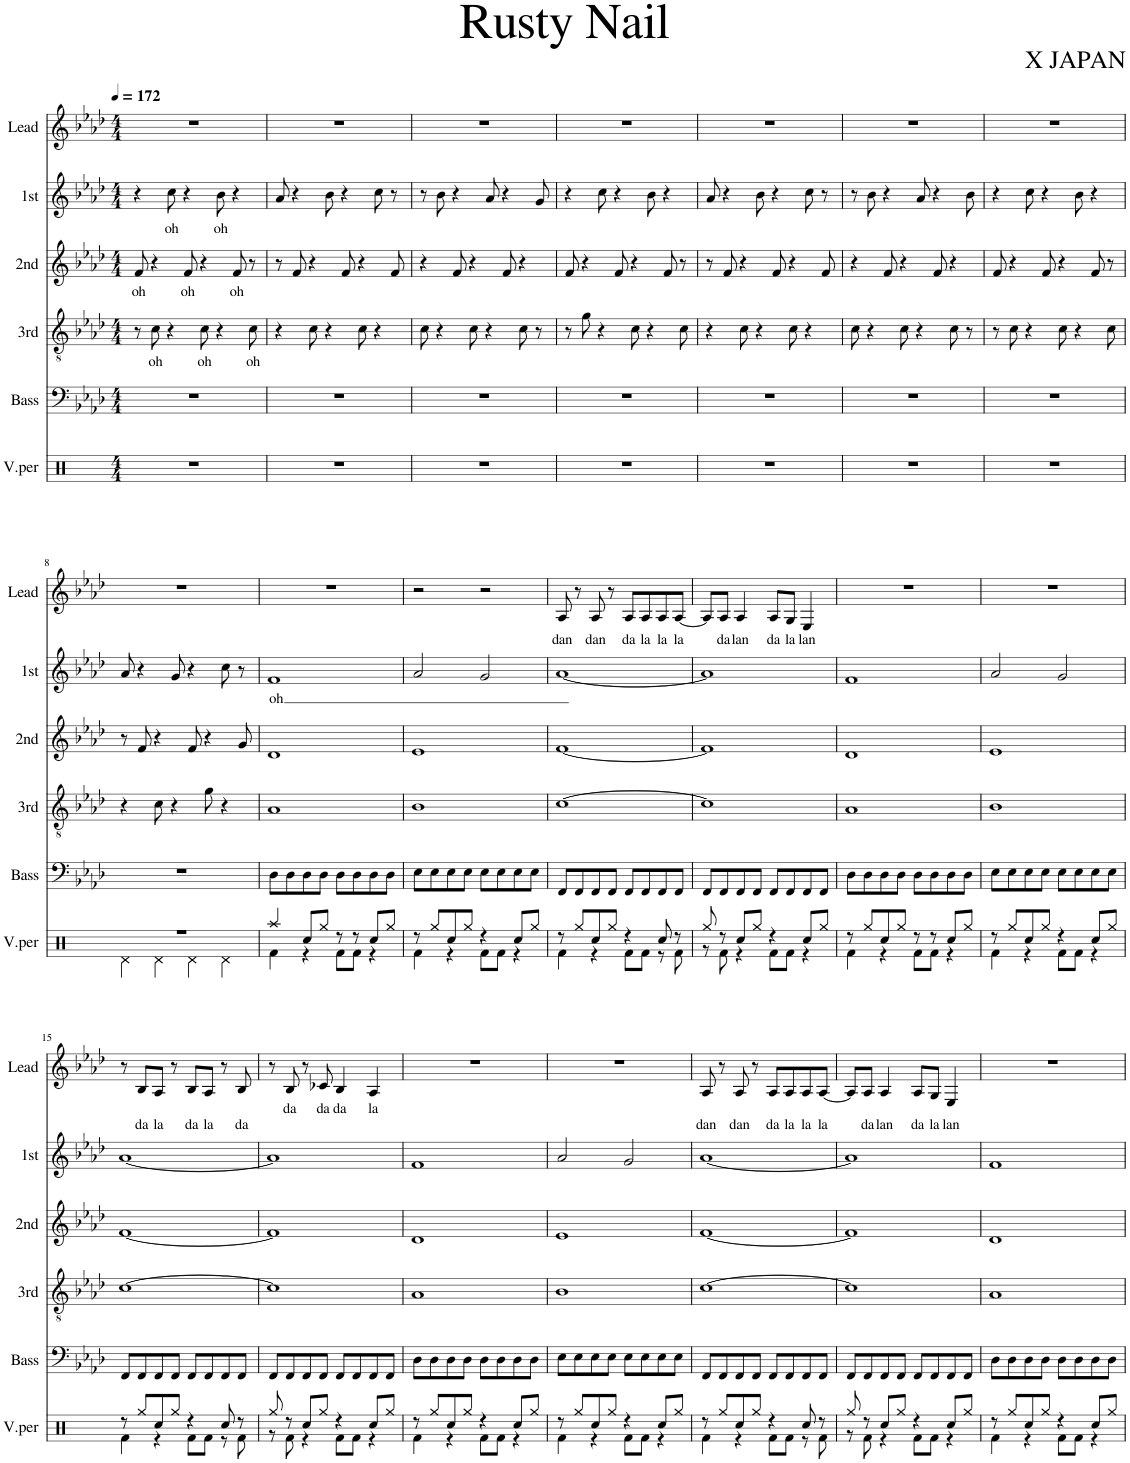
**kern	**kern	**kern	**text	**kern	**text	**kern	**text	**kern	**text	**text
*part6	*part5	*part4	*part4	*part3	*part3	*part2	*part2	*part1	*part1	*part1
*staff6	*staff5	*staff4	*staff4	*staff3	*staff3	*staff2	*staff2	*staff1	*staff1	*staff1
*I"V.per	*I"Bass	*I"3rd	*	*I"2nd	*	*I"1st	*	*I"Lead	*	*
*I'V.per	*I'Bass	*I'3rd	*	*I'2nd	*	*I'1st	*	*I'Lead	*	*
*clefX	*clefF4	*clefGv2	*	*clefG2	*	*clefG2	*	*clefG2	*	*
*k[]	*k[b-e-a-d-]	*k[b-e-a-d-]	*	*k[b-e-a-d-]	*	*k[b-e-a-d-]	*	*k[b-e-a-d-]	*	*
*M4/4	*M4/4	*M4/4	*	*M4/4	*	*M4/4	*	*M4/4	*	*
*MM172	*MM172	*MM172	*	*MM172	*	*MM172	*	*MM172	*	*
=1	=1	=1	=1	=1	=1	=1	=1	=1	=1	=1
!	!	!	!	!	!LO:LY:b	!	!	!	!	!
1r	1r	8r	.	8f/	oh	4r	.	1r	.	.
!	!	!	!LO:LY:b	!	!	!	!	!	!	!
.	.	8c\	oh	4r	.	.	.	.	.	.
!	!	!	!	!	!	!	!LO:LY:b	!	!	!
.	.	4r	.	.	.	8cc\	oh	.	.	.
!	!	!	!	!	!LO:LY:b	!	!	!	!	!
.	.	.	.	8f/	oh	4r	.	.	.	.
!	!	!	!LO:LY:b	!	!	!	!	!	!	!
.	.	8c\	oh	4r	.	.	.	.	.	.
!	!	!	!	!	!	!	!LO:LY:b	!	!	!
.	.	4r	.	.	.	8b-\	oh	.	.	.
!	!	!	!	!	!LO:LY:b	!	!	!	!	!
.	.	.	.	8f/	oh	4r	.	.	.	.
!	!	!	!LO:LY:b	!	!	!	!	!	!	!
.	.	8c\	oh	8r	.	.	.	.	.	.
=2	=2	=2	=2	=2	=2	=2	=2	=2	=2	=2
1r	1r	4r	.	8r	.	8a-/	.	1r	.	.
.	.	.	.	8f/	.	4r	.	.	.	.
.	.	8c\	.	4r	.	.	.	.	.	.
.	.	4r	.	.	.	8b-\	.	.	.	.
.	.	.	.	8f/	.	4r	.	.	.	.
.	.	8c\	.	4r	.	.	.	.	.	.
.	.	4r	.	.	.	8cc\	.	.	.	.
.	.	.	.	8f/	.	8r	.	.	.	.
=3	=3	=3	=3	=3	=3	=3	=3	=3	=3	=3
1r	1r	8c\	.	4r	.	8r	.	1r	.	.
.	.	4r	.	.	.	8b-\	.	.	.	.
.	.	.	.	8f/	.	4r	.	.	.	.
.	.	8c\	.	4r	.	.	.	.	.	.
.	.	4r	.	.	.	8a-/	.	.	.	.
.	.	.	.	8f/	.	4r	.	.	.	.
.	.	8c\	.	4r	.	.	.	.	.	.
.	.	8r	.	.	.	8g/	.	.	.	.
=4	=4	=4	=4	=4	=4	=4	=4	=4	=4	=4
1r	1r	8r	.	8f/	.	4r	.	1r	.	.
.	.	8g\	.	4r	.	.	.	.	.	.
.	.	4r	.	.	.	8cc\	.	.	.	.
.	.	.	.	8f/	.	4r	.	.	.	.
.	.	8c\	.	4r	.	.	.	.	.	.
.	.	4r	.	.	.	8b-\	.	.	.	.
.	.	.	.	8f/	.	4r	.	.	.	.
.	.	8c\	.	8r	.	.	.	.	.	.
=5	=5	=5	=5	=5	=5	=5	=5	=5	=5	=5
1r	1r	4r	.	8r	.	8a-/	.	1r	.	.
.	.	.	.	8f/	.	4r	.	.	.	.
.	.	8c\	.	4r	.	.	.	.	.	.
.	.	4r	.	.	.	8b-\	.	.	.	.
.	.	.	.	8f/	.	4r	.	.	.	.
.	.	8c\	.	4r	.	.	.	.	.	.
.	.	4r	.	.	.	8cc\	.	.	.	.
.	.	.	.	8f/	.	8r	.	.	.	.
=6	=6	=6	=6	=6	=6	=6	=6	=6	=6	=6
1r	1r	8c\	.	4r	.	8r	.	1r	.	.
.	.	4r	.	.	.	8b-\	.	.	.	.
.	.	.	.	8f/	.	4r	.	.	.	.
.	.	8c\	.	4r	.	.	.	.	.	.
.	.	4r	.	.	.	8a-/	.	.	.	.
.	.	.	.	8f/	.	4r	.	.	.	.
.	.	8c\	.	4r	.	.	.	.	.	.
.	.	8r	.	.	.	8b-\	.	.	.	.
=7	=7	=7	=7	=7	=7	=7	=7	=7	=7	=7
1r	1r	8r	.	8f/	.	4r	.	1r	.	.
.	.	8c\	.	4r	.	.	.	.	.	.
.	.	4r	.	.	.	8cc\	.	.	.	.
.	.	.	.	8f/	.	4r	.	.	.	.
.	.	8c\	.	4r	.	.	.	.	.	.
.	.	4r	.	.	.	8b-\	.	.	.	.
.	.	.	.	8f/	.	4r	.	.	.	.
.	.	8c\	.	8r	.	.	.	.	.	.
!!LO:LB:g=z
=8	=8	=8	=8	=8	=8	=8	=8	=8	=8	=8
*^	*	*	*	*	*	*	*	*	*	*
1r	4Rd\	1r	4r	.	8r	.	8a-/	.	1r	.	.
.	.	.	.	.	8f/	.	4r	.	.	.	.
.	4Rd\	.	8c\	.	4r	.	.	.	.	.	.
.	.	.	4r	.	.	.	8g/	.	.	.	.
.	4Rd\	.	.	.	8f/	.	4r	.	.	.	.
.	.	.	8g\	.	4r	.	.	.	.	.	.
.	4Rd\	.	4r	.	.	.	8cc\	.	.	.	.
.	.	.	.	.	8g/	.	8r	.	.	.	.
=9	=9	=9	=9	=9	=9	=9	=9	=9	=9	=9	=9
!	!	!	!	!	!	!	!	!LO:LY:b	!	!	!
4Raa/	4Rf\	8D-\L	1A-	.	1d-	.	1f	-oh	1r	.	.
.	.	8D-\	.	.	.	.	.	.	.	.	.
8Rcc/L	4r	8D-\	.	.	.	.	.	.	.	.	.
8Rgg/J	.	8D-\J	.	.	.	.	.	.	.	.	.
8r	8Rf\L	8D-\L	.	.	.	.	.	.	.	.	.
8r	8Rf\J	8D-\	.	.	.	.	.	.	.	.	.
8Rcc/L	4r	8D-\	.	.	.	.	.	.	.	.	.
8Rgg/J	.	8D-\J	.	.	.	.	.	.	.	.	.
=10	=10	=10	=10	=10	=10	=10	=10	=10	=10	=10	=10
8r	4Rf\	8E-\L	1B-	.	1e-	.	2a-/	.	2r	.	.
8Rgg/L	.	8E-\	.	.	.	.	.	.	.	.	.
8Rcc/	4r	8E-\	.	.	.	.	.	.	.	.	.
8Rgg/J	.	8E-\J	.	.	.	.	.	.	.	.	.
4r	8Rf\L	8E-\L	.	.	.	.	2g/	.	2r	.	.
.	8Rf\J	8E-\	.	.	.	.	.	.	.	.	.
8Rcc/L	4r	8E-\	.	.	.	.	.	.	.	.	.
8Rgg/J	.	8E-\J	.	.	.	.	.	.	.	.	.
=11	=11	=11	=11	=11	=11	=11	=11	=11	=11	=11	=11
!	!	!	!	!	!	!	!	!	!	!	!LO:LY:b
8r	4Rf\	8FF/L	[1c	.	[1f	.	[1a-	.	8A-/	.	dan
8Rgg/L	.	8FF/	.	.	.	.	.	.	8r	.	.
!	!	!	!	!	!	!	!	!	!	!	!LO:LY:b
8Rcc/	4r	8FF/	.	.	.	.	.	.	8A-/	.	dan
8Rgg/J	.	8FF/J	.	.	.	.	.	.	8r	.	.
!	!	!	!	!	!	!	!	!	!	!	!LO:LY:b
4r	8Rf\L	8FF/L	.	.	.	.	.	.	8A-/L	.	da
!	!	!	!	!	!	!	!	!	!	!	!LO:LY:b
.	8Rf\J	8FF/	.	.	.	.	.	.	8A-/	.	la
!	!	!	!	!	!	!	!	!	!	!	!LO:LY:b
8Rcc/	8r	8FF/	.	.	.	.	.	.	8A-/	.	la
!	!	!	!	!	!	!	!	!	!	!	!LO:LY:b
8r	8Rf\	8FF/J	.	.	.	.	.	.	[8A-/J	.	la
=12	=12	=12	=12	=12	=12	=12	=12	=12	=12	=12	=12
8Rgg/	8r	8FF/L	1c]	.	1f]	.	1a-]	.	8A-/L]	.	.
!	!	!	!	!	!	!	!	!	!	!	!LO:LY:b
8r	8Rf\	8FF/	.	.	.	.	.	.	8A-/J	.	da
!	!	!	!	!	!	!	!	!	!	!	!LO:LY:b
8Rcc/L	4r	8FF/	.	.	.	.	.	.	4A-/	.	lan
8Rgg/J	.	8FF/J	.	.	.	.	.	.	.	.	.
!	!	!	!	!	!	!	!	!	!	!	!LO:LY:b
4r	8Rf\L	8FF/L	.	.	.	.	.	.	8A-/L	.	da
!	!	!	!	!	!	!	!	!	!	!	!LO:LY:b
.	8Rf\J	8FF/	.	.	.	.	.	.	8G/J	.	la
!	!	!	!	!	!	!	!	!	!	!	!LO:LY:b
8Rcc/L	4r	8FF/	.	.	.	.	.	.	4E-/	.	lan
8Rgg/J	.	8FF/J	.	.	.	.	.	.	.	.	.
=13	=13	=13	=13	=13	=13	=13	=13	=13	=13	=13	=13
8r	4Rf\	8D-\L	1A-	.	1d-	.	1f	.	1r	.	.
8Rgg/L	.	8D-\	.	.	.	.	.	.	.	.	.
8Rcc/	4r	8D-\	.	.	.	.	.	.	.	.	.
8Rgg/J	.	8D-\J	.	.	.	.	.	.	.	.	.
8r	8Rf\L	8D-\L	.	.	.	.	.	.	.	.	.
8r	8Rf\J	8D-\	.	.	.	.	.	.	.	.	.
8Rcc/L	4r	8D-\	.	.	.	.	.	.	.	.	.
8Rgg/J	.	8D-\J	.	.	.	.	.	.	.	.	.
=14	=14	=14	=14	=14	=14	=14	=14	=14	=14	=14	=14
8r	4Rf\	8E-\L	1B-	.	1e-	.	2a-/	.	1r	.	.
8Rgg/L	.	8E-\	.	.	.	.	.	.	.	.	.
8Rcc/	4r	8E-\	.	.	.	.	.	.	.	.	.
8Rgg/J	.	8E-\J	.	.	.	.	.	.	.	.	.
4r	8Rf\L	8E-\L	.	.	.	.	2g/	.	.	.	.
.	8Rf\J	8E-\	.	.	.	.	.	.	.	.	.
8Rcc/L	4r	8E-\	.	.	.	.	.	.	.	.	.
8Rgg/J	.	8E-\J	.	.	.	.	.	.	.	.	.
!!LO:LB:g=z
=15	=15	=15	=15	=15	=15	=15	=15	=15	=15	=15	=15
8r	4Rf\	8FF/L	[1c	.	[1f	.	[1a-	.	8r	.	.
!	!	!	!	!	!	!	!	!	!	!	!LO:LY:b
8Rgg/L	.	8FF/	.	.	.	.	.	.	8B-/L	.	da
!	!	!	!	!	!	!	!	!	!	!	!LO:LY:b
8Rcc/	4r	8FF/	.	.	.	.	.	.	8A-/J	.	la
8Rgg/J	.	8FF/J	.	.	.	.	.	.	8r	.	.
!	!	!	!	!	!	!	!	!	!	!	!LO:LY:b
4r	8Rf\L	8FF/L	.	.	.	.	.	.	8B-/L	.	da
!	!	!	!	!	!	!	!	!	!	!	!LO:LY:b
.	8Rf\J	8FF/	.	.	.	.	.	.	8A-/J	.	la
8Rcc/	8r	8FF/	.	.	.	.	.	.	8r	.	.
!	!	!	!	!	!	!	!	!	!	!	!LO:LY:b
8r	8Rf\	8FF/J	.	.	.	.	.	.	8B-/	.	da
=16	=16	=16	=16	=16	=16	=16	=16	=16	=16	=16	=16
8Rgg/	8r	8FF/L	1c]	.	1f]	.	1a-]	.	8r	.	.
!	!	!	!	!	!	!	!	!	!	!LO:LY:b	!
8r	8Rf\	8FF/	.	.	.	.	.	.	8B-/	da	.
8Rcc/L	4r	8FF/	.	.	.	.	.	.	8r	.	.
!	!	!	!	!	!	!	!	!	!	!LO:LY:b	!
8Rgg/J	.	8FF/J	.	.	.	.	.	.	8c-X/	da	.
!	!	!	!	!	!	!	!	!	!	!LO:LY:b	!
4r	8Rf\L	8FF/L	.	.	.	.	.	.	4B-/	da	.
.	8Rf\J	8FF/	.	.	.	.	.	.	.	.	.
!	!	!	!	!	!	!	!	!	!	!LO:LY:b	!
8Rcc/L	4r	8FF/	.	.	.	.	.	.	4A-/	la	.
8Rgg/J	.	8FF/J	.	.	.	.	.	.	.	.	.
=17	=17	=17	=17	=17	=17	=17	=17	=17	=17	=17	=17
8r	4Rf\	8D-\L	1A-	.	1d-	.	1f	.	1r	.	.
8Rgg/L	.	8D-\	.	.	.	.	.	.	.	.	.
8Rcc/	4r	8D-\	.	.	.	.	.	.	.	.	.
8Rgg/J	.	8D-\J	.	.	.	.	.	.	.	.	.
4r	8Rf\L	8D-\L	.	.	.	.	.	.	.	.	.
.	8Rf\J	8D-\	.	.	.	.	.	.	.	.	.
8Rcc/L	4r	8D-\	.	.	.	.	.	.	.	.	.
8Rgg/J	.	8D-\J	.	.	.	.	.	.	.	.	.
=18	=18	=18	=18	=18	=18	=18	=18	=18	=18	=18	=18
8r	4Rf\	8E-\L	1B-	.	1e-	.	2a-/	.	1r	.	.
8Rgg/L	.	8E-\	.	.	.	.	.	.	.	.	.
8Rcc/	4r	8E-\	.	.	.	.	.	.	.	.	.
8Rgg/J	.	8E-\J	.	.	.	.	.	.	.	.	.
4r	8Rf\L	8E-\L	.	.	.	.	2g/	.	.	.	.
.	8Rf\J	8E-\	.	.	.	.	.	.	.	.	.
8Rcc/L	4r	8E-\	.	.	.	.	.	.	.	.	.
8Rgg/J	.	8E-\J	.	.	.	.	.	.	.	.	.
=19	=19	=19	=19	=19	=19	=19	=19	=19	=19	=19	=19
!	!	!	!	!	!	!	!	!	!	!	!LO:LY:b
8r	4Rf\	8FF/L	[1c	.	[1f	.	[1a-	.	8A-/	.	dan
8Rgg/L	.	8FF/	.	.	.	.	.	.	8r	.	.
!	!	!	!	!	!	!	!	!	!	!	!LO:LY:b
8Rcc/	4r	8FF/	.	.	.	.	.	.	8A-/	.	dan
8Rgg/J	.	8FF/J	.	.	.	.	.	.	8r	.	.
!	!	!	!	!	!	!	!	!	!	!	!LO:LY:b
4r	8Rf\L	8FF/L	.	.	.	.	.	.	8A-/L	.	da
!	!	!	!	!	!	!	!	!	!	!	!LO:LY:b
.	8Rf\J	8FF/	.	.	.	.	.	.	8A-/	.	la
!	!	!	!	!	!	!	!	!	!	!	!LO:LY:b
8Rcc/	8r	8FF/	.	.	.	.	.	.	8A-/	.	la
!	!	!	!	!	!	!	!	!	!	!	!LO:LY:b
8r	8Rf\	8FF/J	.	.	.	.	.	.	[8A-/J	.	la
=20	=20	=20	=20	=20	=20	=20	=20	=20	=20	=20	=20
8Rgg/	8r	8FF/L	1c]	.	1f]	.	1a-]	.	8A-/L]	.	.
!	!	!	!	!	!	!	!	!	!	!	!LO:LY:b
8r	8Rf\	8FF/	.	.	.	.	.	.	8A-/J	.	da
!	!	!	!	!	!	!	!	!	!	!	!LO:LY:b
8Rcc/L	4r	8FF/	.	.	.	.	.	.	4A-/	.	lan
8Rgg/J	.	8FF/J	.	.	.	.	.	.	.	.	.
!	!	!	!	!	!	!	!	!	!	!	!LO:LY:b
4r	8Rf\L	8FF/L	.	.	.	.	.	.	8A-/L	.	da
!	!	!	!	!	!	!	!	!	!	!	!LO:LY:b
.	8Rf\J	8FF/	.	.	.	.	.	.	8G/J	.	la
!	!	!	!	!	!	!	!	!	!	!	!LO:LY:b
8Rcc/L	4r	8FF/	.	.	.	.	.	.	4E-/	.	lan
8Rgg/J	.	8FF/J	.	.	.	.	.	.	.	.	.
=21	=21	=21	=21	=21	=21	=21	=21	=21	=21	=21	=21
8r	4Rf\	8D-\L	1A-	.	1d-	.	1f	.	1r	.	.
8Rgg/L	.	8D-\	.	.	.	.	.	.	.	.	.
8Rcc/	4r	8D-\	.	.	.	.	.	.	.	.	.
8Rgg/J	.	8D-\J	.	.	.	.	.	.	.	.	.
4r	8Rf\L	8D-\L	.	.	.	.	.	.	.	.	.
.	8Rf\J	8D-\	.	.	.	.	.	.	.	.	.
8Rcc/L	4r	8D-\	.	.	.	.	.	.	.	.	.
8Rgg/J	.	8D-\J	.	.	.	.	.	.	.	.	.
*v	*v	*	*	*	*	*	*	*	*	*	*
=	=	=	=	=	=	=	=	=	=	=
*-	*-	*-	*-	*-	*-	*-	*-	*-	*-	*-
